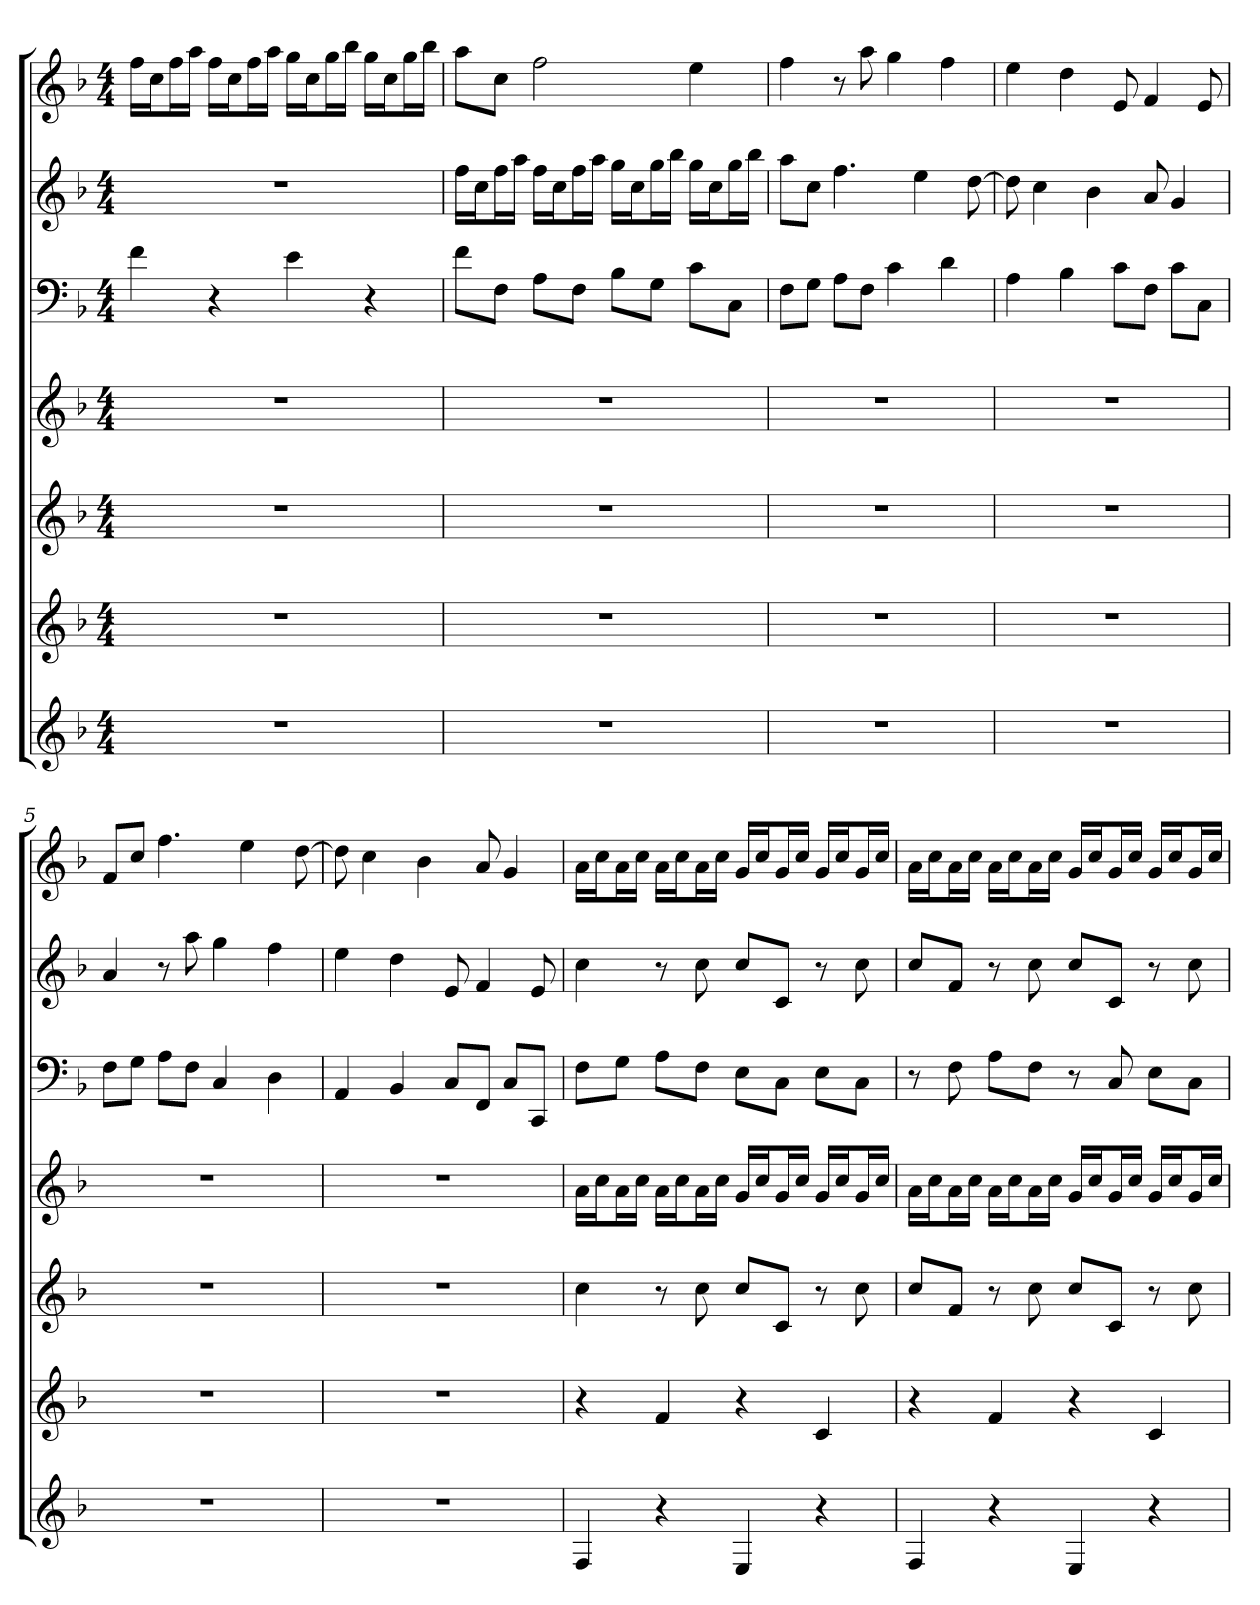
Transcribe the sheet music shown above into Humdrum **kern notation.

**kern	**kern	**kern	**kern	**kern	**kern	**kern
*part7	*part6	*part5	*part4	*part3	*part2	*part1
*staff7	*staff6	*staff5	*staff4	*staff3	*staff2	*staff1
*k[b-]	*k[b-]	*k[b-]	*k[b-]	*k[b-]	*k[b-]	*k[b-]
*F:	*F:	*F:	*F:	*F:	*F:	*F:
*M4/4	*M4/4	*M4/4	*M4/4	*M4/4	*M4/4	*M4/4
=1	=1	=1	=1	=1	=1	=1
1r	1r	1r	1r	4f	1r	16ffLL
.	.	.	.	.	.	16ccJ
.	.	.	.	.	.	16ffL
.	.	.	.	.	.	16aaJJ
.	.	.	.	4r	.	16ffLL
.	.	.	.	.	.	16ccJ
.	.	.	.	.	.	16ffL
.	.	.	.	.	.	16aaJJ
.	.	.	.	4e	.	16ggLL
.	.	.	.	.	.	16ccJ
.	.	.	.	.	.	16ggL
.	.	.	.	.	.	16bb-JJ
.	.	.	.	4r	.	16ggLL
.	.	.	.	.	.	16ccJ
.	.	.	.	.	.	16ggL
.	.	.	.	.	.	16bb-JJ
=2	=2	=2	=2	=2	=2	=2
1r	1r	1r	1r	8fL	16ffLL	8aaL
.	.	.	.	.	16ccJ	.
.	.	.	.	8FJ	16ffL	8ccJ
.	.	.	.	.	16aaJJ	.
.	.	.	.	8AL	16ffLL	2ff
.	.	.	.	.	16ccJ	.
.	.	.	.	8FJ	16ffL	.
.	.	.	.	.	16aaJJ	.
.	.	.	.	8B-L	16ggLL	.
.	.	.	.	.	16ccJ	.
.	.	.	.	8GJ	16ggL	.
.	.	.	.	.	16bb-JJ	.
.	.	.	.	8cL	16ggLL	4ee
.	.	.	.	.	16ccJ	.
.	.	.	.	8CJ	16ggL	.
.	.	.	.	.	16bb-JJ	.
=3	=3	=3	=3	=3	=3	=3
1r	1r	1r	1r	8FL	8aaL	4ff
.	.	.	.	8GJ	8ccJ	.
.	.	.	.	8AL	4.ff	8r
.	.	.	.	8FJ	.	8aa
.	.	.	.	4c	.	4gg
.	.	.	.	.	4ee	.
.	.	.	.	4d	.	4ff
.	.	.	.	.	[8dd	.
=4	=4	=4	=4	=4	=4	=4
1r	1r	1r	1r	4A	8dd]	4ee
.	.	.	.	.	4cc	.
.	.	.	.	4B-	.	4dd
.	.	.	.	.	4b-	.
.	.	.	.	8cL	.	8e
.	.	.	.	8FJ	8a	4f
.	.	.	.	8cL	4g	.
.	.	.	.	8CJ	.	8e
=5	=5	=5	=5	=5	=5	=5
1r	1r	1r	1r	8FL	4a	8fL
.	.	.	.	8GJ	.	8ccJ
.	.	.	.	8AL	8r	4.ff
.	.	.	.	8FJ	8aa	.
.	.	.	.	4C	4gg	.
.	.	.	.	.	.	4ee
.	.	.	.	4D	4ff	.
.	.	.	.	.	.	[8dd
=6	=6	=6	=6	=6	=6	=6
1r	1r	1r	1r	4AA	4ee	8dd]
.	.	.	.	.	.	4cc
.	.	.	.	4BB-	4dd	.
.	.	.	.	.	.	4b-
.	.	.	.	8CL	8e	.
.	.	.	.	8FFJ	4f	8a
.	.	.	.	8CL	.	4g
.	.	.	.	8CCJ	8e	.
=7	=7	=7	=7	=7	=7	=7
4F	4r	4cc	16aLL	8FL	4cc	16aLL
.	.	.	16ccJ	.	.	16ccJ
.	.	.	16aL	8GJ	.	16aL
.	.	.	16ccJJ	.	.	16ccJJ
4r	4f	8r	16aLL	8AL	8r	16aLL
.	.	.	16ccJ	.	.	16ccJ
.	.	8cc	16aL	8FJ	8cc	16aL
.	.	.	16ccJJ	.	.	16ccJJ
4E	4r	8ccL	16gLL	8EL	8ccL	16gLL
.	.	.	16ccJ	.	.	16ccJ
.	.	8cJ	16gL	8CJ	8cJ	16gL
.	.	.	16ccJJ	.	.	16ccJJ
4r	4c	8r	16gLL	8EL	8r	16gLL
.	.	.	16ccJ	.	.	16ccJ
.	.	8cc	16gL	8CJ	8cc	16gL
.	.	.	16ccJJ	.	.	16ccJJ
=8	=8	=8	=8	=8	=8	=8
4F	4r	8ccL	16aLL	8r	8ccL	16aLL
.	.	.	16ccJ	.	.	16ccJ
.	.	8fJ	16aL	8F	8fJ	16aL
.	.	.	16ccJJ	.	.	16ccJJ
4r	4f	8r	16aLL	8AL	8r	16aLL
.	.	.	16ccJ	.	.	16ccJ
.	.	8cc	16aL	8FJ	8cc	16aL
.	.	.	16ccJJ	.	.	16ccJJ
4E	4r	8ccL	16gLL	8r	8ccL	16gLL
.	.	.	16ccJ	.	.	16ccJ
.	.	8cJ	16gL	8C	8cJ	16gL
.	.	.	16ccJJ	.	.	16ccJJ
4r	4c	8r	16gLL	8EL	8r	16gLL
.	.	.	16ccJ	.	.	16ccJ
.	.	8cc	16gL	8CJ	8cc	16gL
.	.	.	16ccJJ	.	.	16ccJJ
=	=	=	=	=	=	=
*-	*-	*-	*-	*-	*-	*-
